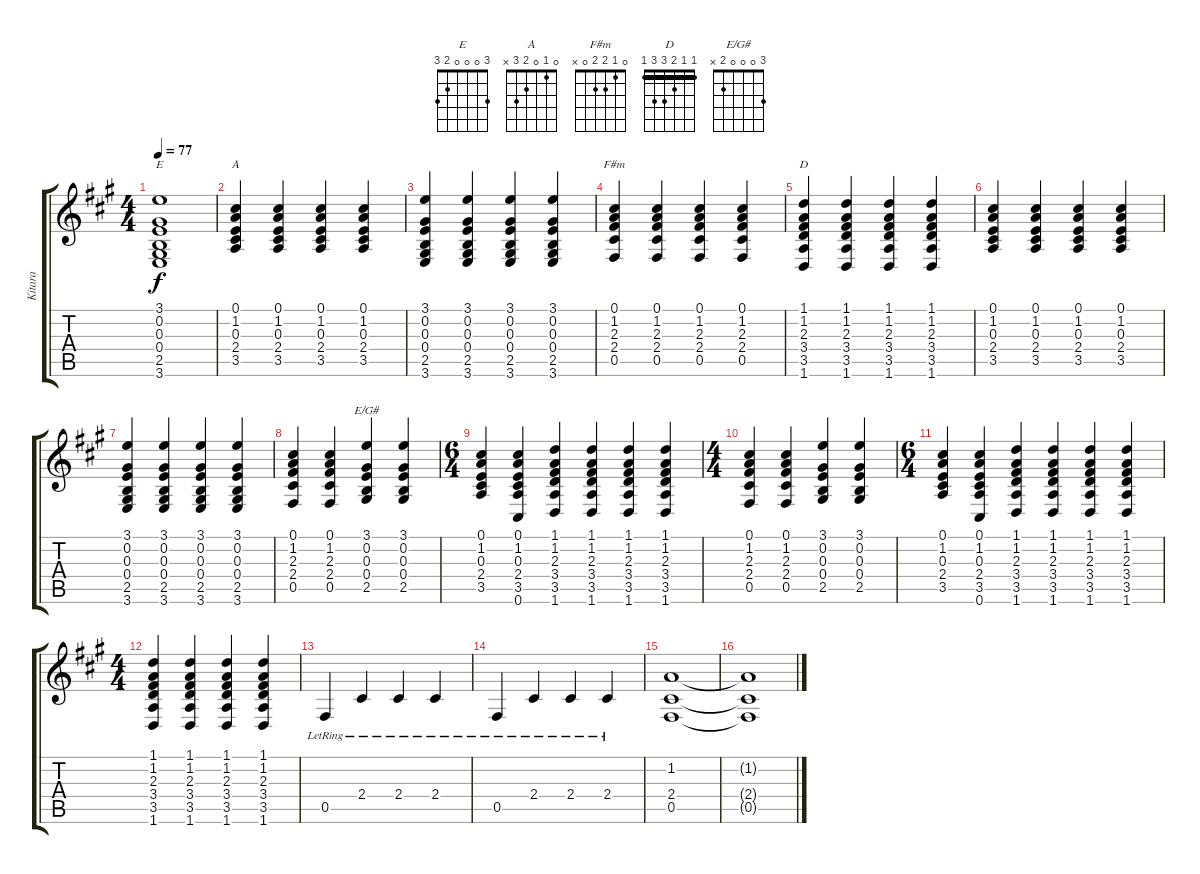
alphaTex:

\track ("Kitara" "Kitara") {instrument acousticguitarsteel}
\staff {score tabs}
\tuning (Db4 Ab3 E3 B2 Gb2 Db2) {hide}
\chord ("E" 3 0 0 0 2 3)
\chord ("A" 0 1 0 2 3 x)
\chord ("F#m" 0 1 2 2 0 x)
\chord ("D" 1 1 2 3 3 1) {barre 1}
\chord ("E/G#" 3 0 0 0 2 x)
\ts (4 4)
\tempo 77
\clef g2
\ks f#minor
(3.1 0.2 0.3 0.4 2.5 3.6).1{ch "E" dy f} |
(0.1 1.2 0.3 2.4 3.5).4{ch "A"} (0.1 1.2 0.3 2.4 3.5).4 (0.1 1.2 0.3 2.4 3.5).4 (0.1 1.2 0.3 2.4 3.5).4 |
(3.1 0.2 0.3 0.4 2.5 3.6).4 (3.1 0.2 0.3 0.4 2.5 3.6).4 (3.1 0.2 0.3 0.4 2.5 3.6).4 (3.1 0.2 0.3 0.4 2.5 3.6).4 |
(0.1 1.2 2.3 2.4 0.5).4{ch "F#m"} (0.1 1.2 2.3 2.4 0.5).4 (0.1 1.2 2.3 2.4 0.5).4 (0.1 1.2 2.3 2.4 0.5).4 |
(1.1 1.2 2.3 3.4 3.5 1.6).4{ch "D"} (1.1 1.2 2.3 3.4 3.5 1.6).4 (1.1 1.2 2.3 3.4 3.5 1.6).4 (1.1 1.2 2.3 3.4 3.5 1.6).4 |
(0.1 1.2 0.3 2.4 3.5).4 (0.1 1.2 0.3 2.4 3.5).4 (0.1 1.2 0.3 2.4 3.5).4 (0.1 1.2 0.3 2.4 3.5).4 |
(3.1 0.2 0.3 0.4 2.5 3.6).4 (3.1 0.2 0.3 0.4 2.5 3.6).4 (3.1 0.2 0.3 0.4 2.5 3.6).4 (3.1 0.2 0.3 0.4 2.5 3.6).4 |
(0.1 1.2 2.3 2.4 0.5).4 (0.1 1.2 2.3 2.4 0.5).4 (3.1 0.2 0.3 0.4 2.5).4{ch "E/G#"} (3.1 0.2 0.3 0.4 2.5).4 |
\ts (6 4)
(0.1 1.2 0.3 2.4 3.5).4 (0.1 1.2 0.3 2.4 3.5 0.6).4 (1.1 1.2 2.3 3.4 3.5 1.6).4 (1.1 1.2 2.3 3.4 3.5 1.6).4 (1.1 1.2 2.3 3.4 3.5 1.6).4 (1.1 1.2 2.3 3.4 3.5 1.6).4 |
\ts (4 4)
(0.1 1.2 2.3 2.4 0.5).4 (0.1 1.2 2.3 2.4 0.5).4 (3.1 0.2 0.3 0.4 2.5).4 (3.1 0.2 0.3 0.4 2.5).4 |
\ts (6 4)
(0.1 1.2 0.3 2.4 3.5).4 (0.1 1.2 0.3 2.4 3.5 0.6).4 (1.1 1.2 2.3 3.4 3.5 1.6).4 (1.1 1.2 2.3 3.4 3.5 1.6).4 (1.1 1.2 2.3 3.4 3.5 1.6).4 (1.1 1.2 2.3 3.4 3.5 1.6).4 |
\ts (4 4)
(1.1 1.2 2.3 3.4 3.5 1.6).4 (1.1 1.2 2.3 3.4 3.5 1.6).4 (1.1 1.2 2.3 3.4 3.5 1.6).4 (1.1 1.2 2.3 3.4 3.5 1.6).4 |
0.5{lr}.4 2.4{lr}.4 2.4{lr}.4 2.4{lr}.4 |
0.5{lr}.4 2.4{lr}.4 2.4{lr}.4 2.4{lr}.4 |
(1.2 2.4 0.5).1 |
(1.2{t} 2.4{t} 0.5{t}).1
